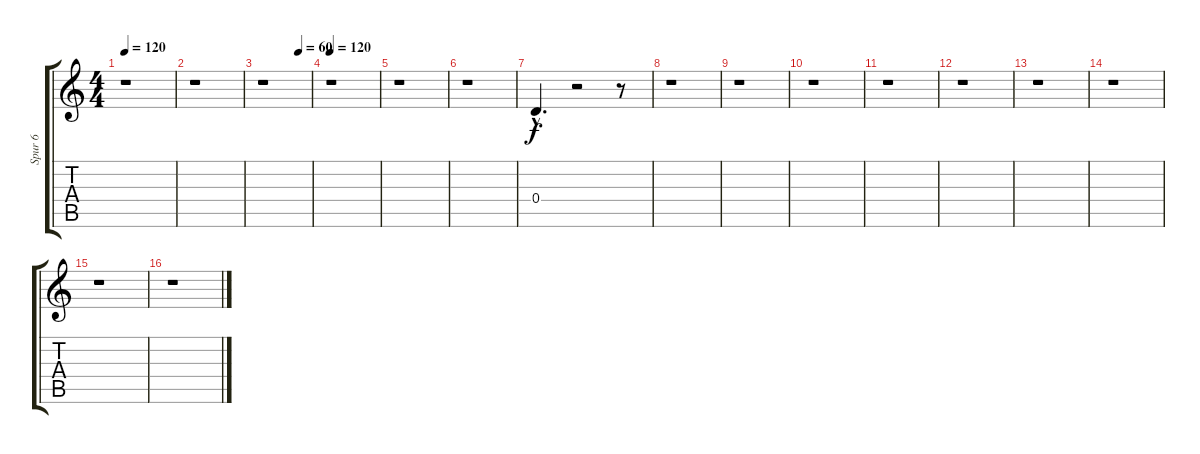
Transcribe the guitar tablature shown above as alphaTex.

\track ("Spur 6" "Spur 6") {instrument electricguitarclean}
\staff {score tabs}
\tuning (E4 B3 G3 D3 A2 E2) {hide}
\ts (4 4)
\tempo 120
\clef g2
\ks c
r.1{dy f instrument electricguitarclean} |
r.1 |
\tempo (60 0.75)
r.1 |
\tempo 120
r.1 |
r.1 |
r.1 |
0.4{hac}.4{d} r.2 r.8 |
r.1 |
r.1 |
r.1 |
r.1 |
r.1 |
r.1 |
r.1 |
r.1 |
r.1
